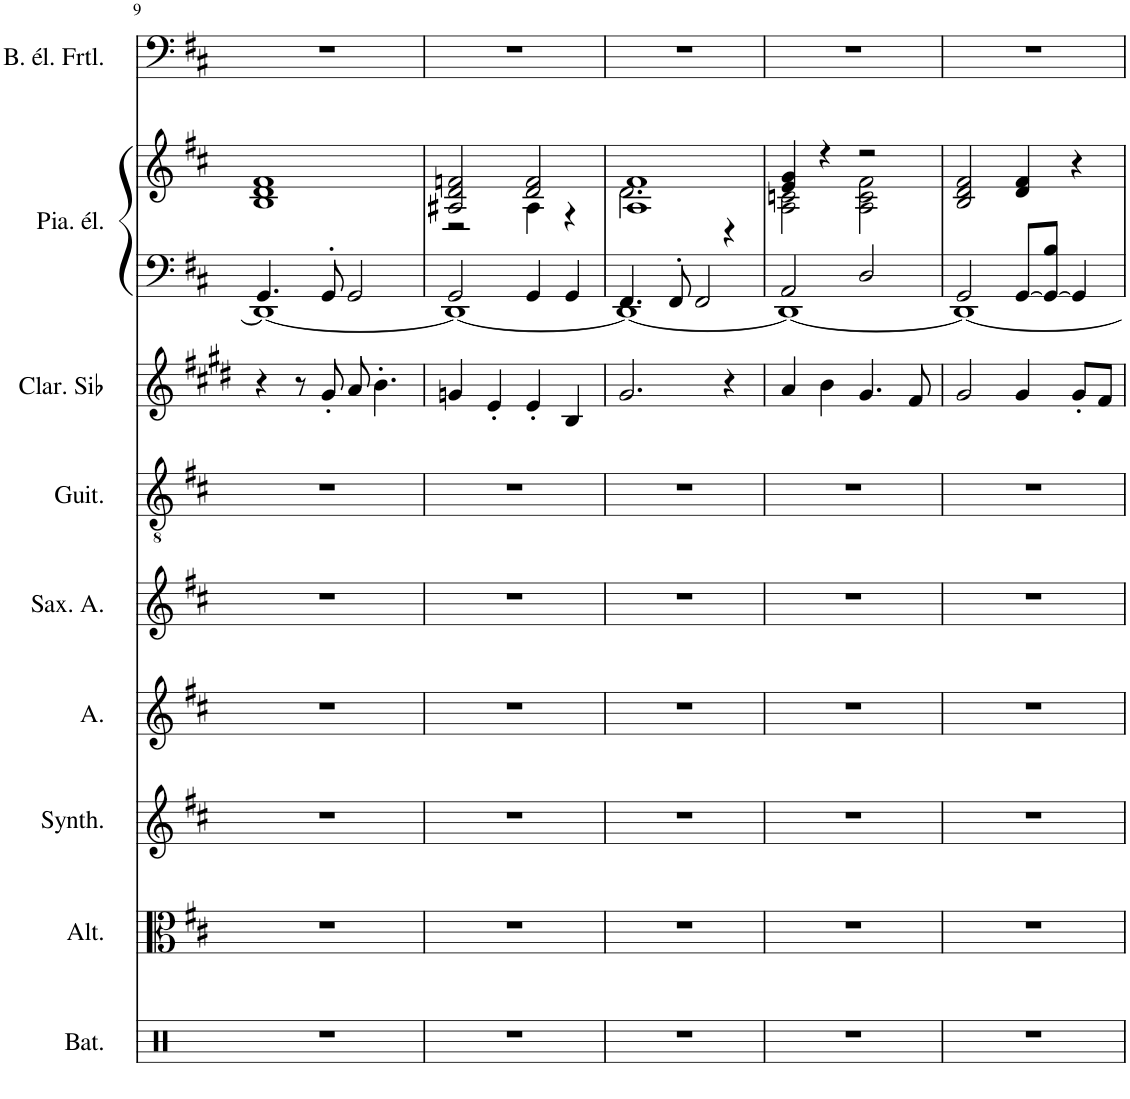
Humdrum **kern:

**kern	**kern	**kern	**kern	**kern	**kern	**kern	**kern	**kern	**kern
*part9	*part8	*part7	*part6	*part5	*part4	*part3	*part2	*part2	*part1
*staff10	*staff9	*staff8	*staff7	*staff6	*staff5	*staff4	*staff3	*staff2	*staff1
*I"Batterie	*I"Altos, Acoustic Grand Piano	*I"Synthétiseur d'instruments à cordes, Acoustic Grand Piano	*I"Alto, Acoustic Grand Piano	*I"Saxophone Alto, Acoustic Grand Piano	*I"Guitare classique	*I"Clarinette en Sib	*I"Piano électrique, Acoustic Grand Piano	*	*I"Basse électrique fretless, Acoustic Grand Piano
*I'Bat.	*I'Alt.	*I'Synth.	*I'A.	*I'Sax. A.	*I'Guit.	*I'Clar. Sib	*I'Pia. él.	*	*I'B. él. Frtl.
!!LO:PB:g=z
*clefX	*clefC3	*clefG2	*clefG2	*clefG2	*clefGv2	*clefG2	*clefG2	*clefF4	*clefF4
*	*	*	*	*Trd5c9	*	*Trd1c2	*	*	*Trd7c12
*k[]	*k[f#c#]	*k[f#c#]	*k[f#c#]	*k[f#c#]	*k[f#c#]	*k[f#c#g#d#]	*k[f#c#]	*k[f#c#]	*k[f#c#]
*M4/4	*M4/4	*M4/4	*M4/4	*M4/4	*M4/4	*M4/4	*M4/4	*M4/4	*M4/4
=9	=9	=9	=9	=9	=9	=9	=9	=9	=9
*	*	*	*	*	*	*	*^	*	*
1r	1r	1r	1r	1r	1r	4r	4.GG/	1DD_	1B 1d 1f#	1r
.	.	.	.	.	.	8r	.	.	.	.
.	.	.	.	.	.	8g#'/	8GG'/	.	.	.
.	.	.	.	.	.	8a/	2GG/	.	.	.
.	.	.	.	.	.	4.b'\	.	.	.	.
=10	=10	=10	=10	=10	=10	=10	=10	=10	=10	=10
*	*	*	*	*	*	*	*	*	*^	*
1r	1r	1r	1r	1r	1r	4gn/	2GG/	1DD_	2A#X/ 2d/ 2fn/	2r	1r
.	.	.	.	.	.	4e'/	.	.	.	.	.
.	.	.	.	.	.	4e'/	4GG/	.	2d/ 2f/	4A#\	.
.	.	.	.	.	.	4B/	4GG/	.	.	4r	.
=11	=11	=11	=11	=11	=11	=11	=11	=11	=11	=11	=11
1r	1r	1r	1r	1r	1r	2.g#/	4.FF#/	1DD_	1A 1f#	2.d\	1r
.	.	.	.	.	.	.	8FF#'/	.	.	.	.
.	.	.	.	.	.	.	2FF#/	.	.	.	.
.	.	.	.	.	.	4r	.	.	.	4r	.
=12	=12	=12	=12	=12	=12	=12	=12	=12	=12	=12	=12
1r	1r	1r	1r	1r	1r	4a/	2AA/	1DD_	4e/ 4g/	2A\ 2cn\	1r
.	.	.	.	.	.	4b\	.	.	4r	.	.
.	.	.	.	.	.	4.g#/	2D/	.	2r	2A\ 2c\ 2f#\	.
.	.	.	.	.	.	8f#/	.	.	.	.	.
*	*	*	*	*	*	*	*	*	*v	*v	*
=13	=13	=13	=13	=13	=13	=13	=13	=13	=13	=13
1r	1r	1r	1r	1r	1r	2g#/	2GG/	1DD_	2B/ 2d/ 2f#/	1r
.	.	.	.	.	.	4g#/	[8GG/L	.	4d/ 4f#/	.
.	.	.	.	.	.	.	8GG/_ 8B/J	.	.	.
.	.	.	.	.	.	8g#'/L	4GG/]	.	4r	.
.	.	.	.	.	.	8f#/J	.	.	.	.
*	*	*	*	*	*	*	*v	*v	*	*
=	=	=	=	=	=	=	=	=	=
*-	*-	*-	*-	*-	*-	*-	*-	*-	*-
